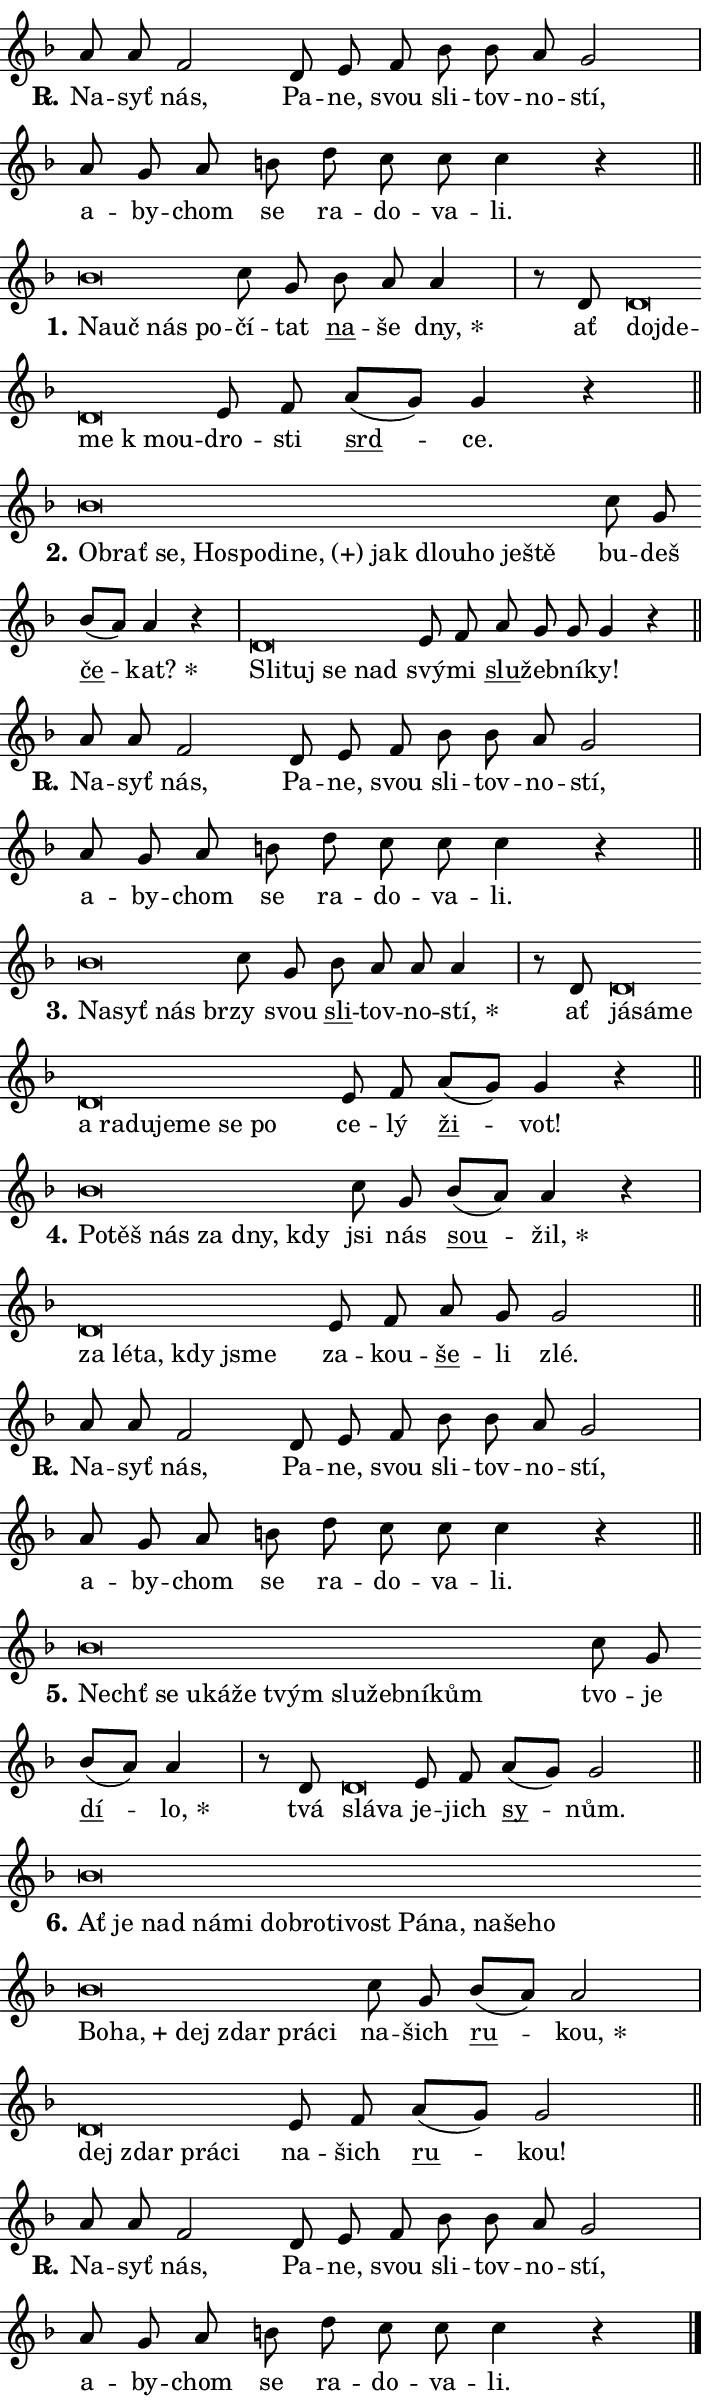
\version "2.24.0"
\header { tagline = "" }
\paper {
  indent = 0\cm
  top-margin = 0\cm
  right-margin = 0.13\cm % to fit lyric hyphens
  bottom-margin = 0\cm
  left-margin = 0\cm
  paper-width = 12\cm
  page-breaking = #ly:one-page-breaking
  system-system-spacing.basic-distance = #11
  score-system-spacing.basic-distance = #11
  ragged-last = ##f
}


%% Author: Thomas Morley
%% https://lists.gnu.org/archive/html/lilypond-user/2020-05/msg00002.html
#(define (line-position grob)
"Returns position of @var[grob} in current system:
   @code{'start}, if at first time-step
   @code{'end}, if at last time-step
   @code{'middle} otherwise
"
  (let* ((col (ly:item-get-column grob))
         (ln (ly:grob-object col 'left-neighbor))
         (rn (ly:grob-object col 'right-neighbor))
         (col-to-check-left (if (ly:grob? ln) ln col))
         (col-to-check-right (if (ly:grob? rn) rn col))
         (break-dir-left
           (and
             (ly:grob-property col-to-check-left 'non-musical #f)
             (ly:item-break-dir col-to-check-left)))
         (break-dir-right
           (and
             (ly:grob-property col-to-check-right 'non-musical #f)
             (ly:item-break-dir col-to-check-right))))
        (cond ((eqv? 1 break-dir-left) 'start)
              ((eqv? -1 break-dir-right) 'end)
              (else 'middle))))

#(define (tranparent-at-line-position vctor)
  (lambda (grob)
  "Relying on @code{line-position} select the relevant enry from @var{vctor}.
Used to determine transparency,"
    (case (line-position grob)
      ((end) (not (vector-ref vctor 0)))
      ((middle) (not (vector-ref vctor 1)))
      ((start) (not (vector-ref vctor 2))))))

noteHeadBreakVisibility =
#(define-music-function (break-visibility)(vector?)
"Makes @code{NoteHead}s transparent relying on @var{break-visibility}"
#{
  \override NoteHead.transparent =
    #(tranparent-at-line-position break-visibility)
#})

#(define delete-ledgers-for-transparent-note-heads
  (lambda (grob)
    "Reads whether a @code{NoteHead} is transparent.
If so this @code{NoteHead} is removed from @code{'note-heads} from
@var{grob}, which is supposed to be @code{LedgerLineSpanner}.
As a result ledgers are not printed for this @code{NoteHead}"
    (let* ((nhds-array (ly:grob-object grob 'note-heads))
           (nhds-list
             (if (ly:grob-array? nhds-array)
                 (ly:grob-array->list nhds-array)
                 '()))
           ;; Relies on the transparent-property being done before
           ;; Staff.LedgerLineSpanner.after-line-breaking is executed.
           ;; This is fragile ...
           (to-keep
             (remove
               (lambda (nhd)
                 (ly:grob-property nhd 'transparent #f))
               nhds-list)))
      ;; TODO find a better method to iterate over grob-arrays, similiar
      ;; to filter/remove etc for lists
      ;; For now rebuilt from scratch
      (set! (ly:grob-object grob 'note-heads)  '())
      (for-each
        (lambda (nhd)
          (ly:pointer-group-interface::add-grob grob 'note-heads nhd))
        to-keep))))

squashNotes = {
  \override NoteHead.X-extent = #'(-0.2 . 0.2)
  \override NoteHead.Y-extent = #'(-0.75 . 0)
  \override NoteHead.stencil =
    #(lambda (grob)
       (let ((pos (ly:grob-property grob 'staff-position)))
         (begin
           (if (< pos -7) (display "ERROR: Lower brevis then expected\n") (display ""))
           (if (<= pos -6) ly:text-interface::print ly:note-head::print))))
}
unSquashNotes = {
  \revert NoteHead.X-extent
  \revert NoteHead.Y-extent
  \revert NoteHead.stencil
}

hideNotes = \noteHeadBreakVisibility #begin-of-line-visible
unHideNotes = \noteHeadBreakVisibility #all-visible

% work-around for resetting accidentals
% https://lilypond.org/doc/v2.23/Documentation/notation/displaying-rhythms#unmetered-music
cadenzaMeasure = {
  \cadenzaOff
  \partial 1024 s1024
  \cadenzaOn
}

#(define-markup-command (accent layout props text) (markup?)
  "Underline accented syllable"
  (interpret-markup layout props
    #{\markup \override #'(offset . 4.3) \underline { #text }#}))

responsum = \markup \concat {
  "R" \hspace #-1.05 \path #0.1 #'((moveto 0 0.07) (lineto 0.9 0.8)) \hspace #0.05 "."
}

spaceSize = #0.6828661417322834 % exact space size for TeX Gyre Schola

\layout {
  \context {
    \Staff
    \remove "Time_signature_engraver"
    \override LedgerLineSpanner.after-line-breaking = #delete-ledgers-for-transparent-note-heads
  }
  \context {
    \Lyrics {
      \override LyricSpace.minimum-distance = \spaceSize
      \override LyricText.font-name = #"TeX Gyre Schola"
      \override LyricText.font-size = 1
      \override StanzaNumber.font-name = #"TeX Gyre Schola Bold"
      \override StanzaNumber.font-size = 1
    }
  }
  \context {
    \Score 
    \override NoteHead.text =
      #(lambda (grob) 
        (let ((pos (ly:grob-property grob 'staff-position)))
          #{\markup {
            \combine
              \halign #-0.55 \raise #(if (= pos -6) 0 0.5) \override #'(thickness . 2) \draw-line #'(3.2 . 0)
              \musicglyph "noteheads.sM1"
          }#}))
  }
}

% magnetic-lyrics.ily
%
%   written by
%     Jean Abou Samra <jean@abou-samra.fr>
%     Werner Lemberg <wl@gnu.org>
%
%   adapted by
%     Jiri Hon <jiri.hon@gmail.com>
%
% Version 2022-Apr-15

% https://www.mail-archive.com/lilypond-user@gnu.org/msg149350.html

#(define (Left_hyphen_pointer_engraver context)
   "Collect syllable-hyphen-syllable occurrences in lyrics and store
them in properties.  This engraver only looks to the left.  For
example, if the lyrics input is @code{foo -- bar}, it does the
following.

@itemize @bullet
@item
Set the @code{text} property of the @code{LyricHyphen} grob between
@q{foo} and @q{bar} to @code{foo}.

@item
Set the @code{left-hyphen} property of the @code{LyricText} grob with
text @q{foo} to the @code{LyricHyphen} grob between @q{foo} and
@q{bar}.
@end itemize

Use this auxiliary engraver in combination with the
@code{lyric-@/text::@/apply-@/magnetic-@/offset!} hook."
   (let ((hyphen #f)
         (text #f))
     (make-engraver
      (acknowledgers
       ((lyric-syllable-interface engraver grob source-engraver)
        (set! text grob)))
      (end-acknowledgers
       ((lyric-hyphen-interface engraver grob source-engraver)
        ;(when (not (grob::has-interface grob 'lyric-space-interface))
          (set! hyphen grob)));)
      ((stop-translation-timestep engraver)
       (when (and text hyphen)
         (ly:grob-set-object! text 'left-hyphen hyphen))
       (set! text #f)
       (set! hyphen #f)))))

#(define (lyric-text::apply-magnetic-offset! grob)
   "If the space between two syllables is less than the value in
property @code{LyricText@/.details@/.squash-threshold}, move the right
syllable to the left so that it gets concatenated with the left
syllable.

Use this function as a hook for
@code{LyricText@/.after-@/line-@/breaking} if the
@code{Left_@/hyphen_@/pointer_@/engraver} is active."
   (let ((hyphen (ly:grob-object grob 'left-hyphen #f)))
     (when hyphen
       (let ((left-text (ly:spanner-bound hyphen LEFT)))
         (when (grob::has-interface left-text 'lyric-syllable-interface)
           (let* ((common (ly:grob-common-refpoint grob left-text X))
                  (this-x-ext (ly:grob-extent grob common X))
                  (left-x-ext
                   (begin
                     ;; Trigger magnetism for left-text.
                     (ly:grob-property left-text 'after-line-breaking)
                     (ly:grob-extent left-text common X)))
                  ;; `delta` is the gap width between two syllables.
                  (delta (- (interval-start this-x-ext)
                            (interval-end left-x-ext)))
                  (details (ly:grob-property grob 'details))
                  (threshold (assoc-get 'squash-threshold details 0.2)))
             (when (< delta threshold)
               (let* (;; We have to manipulate the input text so that
                      ;; ligatures crossing syllable boundaries are not
                      ;; disabled.  For languages based on the Latin
                      ;; script this is essentially a beautification.
                      ;; However, for non-Western scripts it can be a
                      ;; necessity.
                      (lt (ly:grob-property left-text 'text))
                      (rt (ly:grob-property grob 'text))
                      (is-space (grob::has-interface hyphen 'lyric-space-interface))
                      (space (if is-space " " ""))
                      (extra-delta (if is-space spaceSize 0))
                      ;; Append new syllable.
                      (ltrt-space (if (and (string? lt) (string? rt))
                                (string-append lt space rt)
                                (make-concat-markup (list lt space rt))))
                      ;; Right-align `ltrt` to the right side.
                      (ltrt-space-markup (grob-interpret-markup
                               grob
                               (make-translate-markup
                                (cons (interval-length this-x-ext) 0)
                                (make-right-align-markup ltrt-space)))))
                 (begin
                   ;; Don't print `left-text`.
                   (ly:grob-set-property! left-text 'stencil #f)
                   ;; Set text and stencil (which holds all collected
                   ;; syllables so far) and shift it to the left.
                   (ly:grob-set-property! grob 'text ltrt-space)
                   (ly:grob-set-property! grob 'stencil ltrt-space-markup)
                   (ly:grob-translate-axis! grob (- (- delta extra-delta)) X))))))))))


#(define (lyric-hyphen::displace-bounds-first grob)
   ;; Make very sure this callback isn't triggered too early.
   (let ((left (ly:spanner-bound grob LEFT))
         (right (ly:spanner-bound grob RIGHT)))
     (ly:grob-property left 'after-line-breaking)
     (ly:grob-property right 'after-line-breaking)
     (ly:lyric-hyphen::print grob)))

squashThreshold = #0.4

\layout {
  \context {
    \Lyrics
    \consists #Left_hyphen_pointer_engraver
    \override LyricText.after-line-breaking =
      #lyric-text::apply-magnetic-offset!
    \override LyricHyphen.stencil = #lyric-hyphen::displace-bounds-first
    \override LyricText.details.squash-threshold = \squashThreshold
    \override LyricHyphen.minimum-distance = 0
    \override LyricHyphen.minimum-length = \squashThreshold
  }
}

squashText = \override LyricText.details.squash-threshold = 9999
unSquashText = \override LyricText.details.squash-threshold = \squashThreshold

leftText = \override LyricText.self-alignment-X = #LEFT
unLeftText = \revert LyricText.self-alignment-X

starOffset = #(lambda (grob) 
                (let ((x_offset (ly:self-alignment-interface::aligned-on-x-parent grob)))
                  (if (= x_offset 0) 0 (+ x_offset 1.2))))

star = #(define-music-function (syllable)(string?)
"Append star separator at the end of a syllable"
#{
  \once \override LyricText.X-offset = #starOffset
  \lyricmode { \markup {
    #syllable
    \override #'((font-name . "TeX Gyre Schola Bold")) \hspace #0.2 \lower #0.65 \larger "*"
  } }
#})

starAccent = #(define-music-function (syllable)(string?)
"Append star separator at the end of a syllable and make accent"
#{
  \once \override LyricText.X-offset = #starOffset
  \lyricmode { \markup {
    \accent #syllable
    \override #'((font-name . "TeX Gyre Schola Bold")) \hspace #0.2 \lower #0.65 \larger "*"
  } }
#})

breath = #(define-music-function (syllable)(string?)
"Append breathing indicator at the end of a syllable"
#{
  \lyricmode { \markup { #syllable "+" } }
#})

optionalBreath = #(define-music-function (syllable)(string?)
"Append optional breathing indicator at the end of a syllable"
#{
  \lyricmode { \markup { #syllable "(+)" } }
#})


\score {
    <<
        \new Voice = "melody" { \cadenzaOn \key f \major \relative { a'8 a f2 d8 e f \bar "" bes bes a g2 \cadenzaMeasure \bar "|" a8 g a b \bar "" d c c c4 r \cadenzaMeasure \bar "||" \break } }
        \new Lyrics \lyricsto "melody" { \lyricmode { \set stanza = \responsum
Na -- syť nás, Pa -- ne, svou sli -- tov -- no -- stí, a -- by -- chom se ra -- do -- va -- li. } }
    >>
    \layout {}
}

\score {
    <<
        \new Voice = "melody" { \cadenzaOn \key f \major \relative { \squashNotes bes'\breve*1/16 \hideNotes \breve*1/16 \bar "" \breve*1/16 \breve*1/16 \bar "" \unHideNotes \unSquashNotes c8 g \bar "" bes a a4 \cadenzaMeasure \bar "|" r8 d,8 \squashNotes d\breve*1/16 \hideNotes \breve*1/16 \bar "" \breve*1/16 \breve*1/16 \bar "" \unHideNotes \unSquashNotes e8 f \bar "" a[( g)] g4 r \cadenzaMeasure \bar "||" \break } }
        \new Lyrics \lyricsto "melody" { \lyricmode { \set stanza = "1."
\leftText Na -- \squashText uč nás po -- \unLeftText \unSquashText čí -- tat \markup \accent na -- še \star dny, ať \leftText do -- \squashText jde -- me "k mou" -- \unLeftText \unSquashText dro -- sti \markup \accent srd -- ce. } }
    >>
    \layout {}
}

\score {
    <<
        \new Voice = "melody" { \cadenzaOn \key f \major \relative { \squashNotes bes'\breve*1/16 \hideNotes \breve*1/16 \bar "" \breve*1/16 \bar "" \breve*1/16 \bar "" \breve*1/16 \bar "" \breve*1/16 \bar "" \breve*1/16 \bar "" \breve*1/16 \bar "" \breve*1/16 \bar "" \breve*1/16 \bar "" \breve*1/16 \breve*1/16 \bar "" \unHideNotes \unSquashNotes c8 g \bar "" bes[( a)] a4 r \cadenzaMeasure \bar "|" \squashNotes d,\breve*1/16 \hideNotes \breve*1/16 \bar "" \breve*1/16 \breve*1/16 \bar "" \unHideNotes \unSquashNotes e8 f \bar "" a g g g4 r \cadenzaMeasure \bar "||" \break } }
        \new Lyrics \lyricsto "melody" { \lyricmode { \set stanza = "2."
\leftText Ob -- \squashText rať se, Ho -- spo -- di -- \optionalBreath ne, jak dlou -- ho je -- ště \unLeftText \unSquashText bu -- deš \markup \accent če -- \star kat? \leftText Sli -- \squashText tuj se nad \unLeftText \unSquashText svý -- mi \markup \accent slu -- žeb -- ní -- ky! } }
    >>
    \layout {}
}

\score {
    <<
        \new Voice = "melody" { \cadenzaOn \key f \major \relative { a'8 a f2 d8 e f \bar "" bes bes a g2 \cadenzaMeasure \bar "|" a8 g a b \bar "" d c c c4 r \cadenzaMeasure \bar "||" \break } }
        \new Lyrics \lyricsto "melody" { \lyricmode { \set stanza = \responsum
Na -- syť nás, Pa -- ne, svou sli -- tov -- no -- stí, a -- by -- chom se ra -- do -- va -- li. } }
    >>
    \layout {}
}

\score {
    <<
        \new Voice = "melody" { \cadenzaOn \key f \major \relative { \squashNotes bes'\breve*1/16 \hideNotes \breve*1/16 \bar "" \breve*1/16 \breve*1/16 \bar "" \unHideNotes \unSquashNotes c8 g \bar "" bes a a a4 \cadenzaMeasure \bar "|" r8 d,8 \squashNotes d\breve*1/16 \hideNotes \breve*1/16 \bar "" \breve*1/16 \bar "" \breve*1/16 \bar "" \breve*1/16 \bar "" \breve*1/16 \bar "" \breve*1/16 \bar "" \breve*1/16 \bar "" \breve*1/16 \breve*1/16 \bar "" \unHideNotes \unSquashNotes e8 f \bar "" a[( g)] g4 r \cadenzaMeasure \bar "||" \break } }
        \new Lyrics \lyricsto "melody" { \lyricmode { \set stanza = "3."
\leftText Na -- \squashText syť nás br -- \unLeftText \unSquashText zy svou \markup \accent sli -- tov -- no -- \star stí, ať \leftText já -- \squashText sá -- me a ra -- du -- je -- me se po \unLeftText \unSquashText ce -- lý \markup \accent ži -- vot! } }
    >>
    \layout {}
}

\score {
    <<
        \new Voice = "melody" { \cadenzaOn \key f \major \relative { \squashNotes bes'\breve*1/16 \hideNotes \breve*1/16 \bar "" \breve*1/16 \bar "" \breve*1/16 \bar "" \breve*1/16 \breve*1/16 \bar "" \unHideNotes \unSquashNotes c8 g \bar "" bes[( a)] a4 r \cadenzaMeasure \bar "|" \squashNotes d,\breve*1/16 \hideNotes \breve*1/16 \bar "" \breve*1/16 \bar "" \breve*1/16 \breve*1/16 \bar "" \unHideNotes \unSquashNotes e8 f \bar "" a g g2 \cadenzaMeasure \bar "||" \break } }
        \new Lyrics \lyricsto "melody" { \lyricmode { \set stanza = "4."
\leftText Po -- \squashText těš nás za dny, kdy \unLeftText \unSquashText jsi nás \markup \accent sou -- \star žil, \leftText za \squashText lé -- ta, kdy jsme \unLeftText \unSquashText za -- kou -- \markup \accent še -- li zlé. } }
    >>
    \layout {}
}

\score {
    <<
        \new Voice = "melody" { \cadenzaOn \key f \major \relative { a'8 a f2 d8 e f \bar "" bes bes a g2 \cadenzaMeasure \bar "|" a8 g a b \bar "" d c c c4 r \cadenzaMeasure \bar "||" \break } }
        \new Lyrics \lyricsto "melody" { \lyricmode { \set stanza = \responsum
Na -- syť nás, Pa -- ne, svou sli -- tov -- no -- stí, a -- by -- chom se ra -- do -- va -- li. } }
    >>
    \layout {}
}

\score {
    <<
        \new Voice = "melody" { \cadenzaOn \key f \major \relative { \squashNotes bes'\breve*1/16 \hideNotes \breve*1/16 \bar "" \breve*1/16 \bar "" \breve*1/16 \bar "" \breve*1/16 \bar "" \breve*1/16 \bar "" \breve*1/16 \bar "" \breve*1/16 \bar "" \breve*1/16 \breve*1/16 \bar "" \unHideNotes \unSquashNotes c8 g \bar "" bes[( a)] a4 \cadenzaMeasure \bar "|" r8 d,8 \squashNotes d\breve*1/16 \hideNotes \breve*1/16 \bar "" \unHideNotes \unSquashNotes e8 f \bar "" a[( g)] g2 \cadenzaMeasure \bar "||" \break } }
        \new Lyrics \lyricsto "melody" { \lyricmode { \set stanza = "5."
\leftText Nechť \squashText se u -- ká -- že tvým slu -- žeb -- ní -- kům \unLeftText \unSquashText tvo -- je \markup \accent dí -- \star lo, tvá \leftText slá -- \squashText va \unLeftText \unSquashText je -- jich \markup \accent sy -- nům. } }
    >>
    \layout {}
}

\score {
    <<
        \new Voice = "melody" { \cadenzaOn \key f \major \relative { \squashNotes bes'\breve*1/16 \hideNotes \breve*1/16 \bar "" \breve*1/16 \bar "" \breve*1/16 \bar "" \breve*1/16 \bar "" \breve*1/16 \bar "" \breve*1/16 \bar "" \breve*1/16 \bar "" \breve*1/16 \bar "" \breve*1/16 \bar "" \breve*1/16 \bar "" \breve*1/16 \bar "" \breve*1/16 \bar "" \breve*1/16 \bar "" \breve*1/16 \bar "" \breve*1/16 \bar "" \breve*1/16 \bar "" \breve*1/16 \bar "" \breve*1/16 \breve*1/16 \bar "" \unHideNotes \unSquashNotes c8 g \bar "" bes[( a)] a2 \cadenzaMeasure \bar "|" \squashNotes d,\breve*1/16 \hideNotes \breve*1/16 \bar "" \breve*1/16 \breve*1/16 \bar "" \unHideNotes \unSquashNotes e8 f \bar "" a[( g)] g2 \cadenzaMeasure \bar "||" \break } }
        \new Lyrics \lyricsto "melody" { \lyricmode { \set stanza = "6."
\leftText Ať \squashText je nad ná -- mi dob -- ro -- ti -- vost Pá -- na, na -- še -- ho Bo -- \breath "ha," dej zdar prá -- ci \unLeftText \unSquashText na -- šich \markup \accent ru -- \star kou, \leftText dej \squashText zdar prá -- ci \unLeftText \unSquashText na -- šich \markup \accent ru -- kou! } }
    >>
    \layout {}
}

\score {
    <<
        \new Voice = "melody" { \cadenzaOn \key f \major \relative { a'8 a f2 d8 e f \bar "" bes bes a g2 \cadenzaMeasure \bar "|" a8 g a b \bar "" d c c c4 r \cadenzaMeasure \bar "||" \break } \bar "|." }
        \new Lyrics \lyricsto "melody" { \lyricmode { \set stanza = \responsum
Na -- syť nás, Pa -- ne, svou sli -- tov -- no -- stí, a -- by -- chom se ra -- do -- va -- li. } }
    >>
    \layout {}
}
